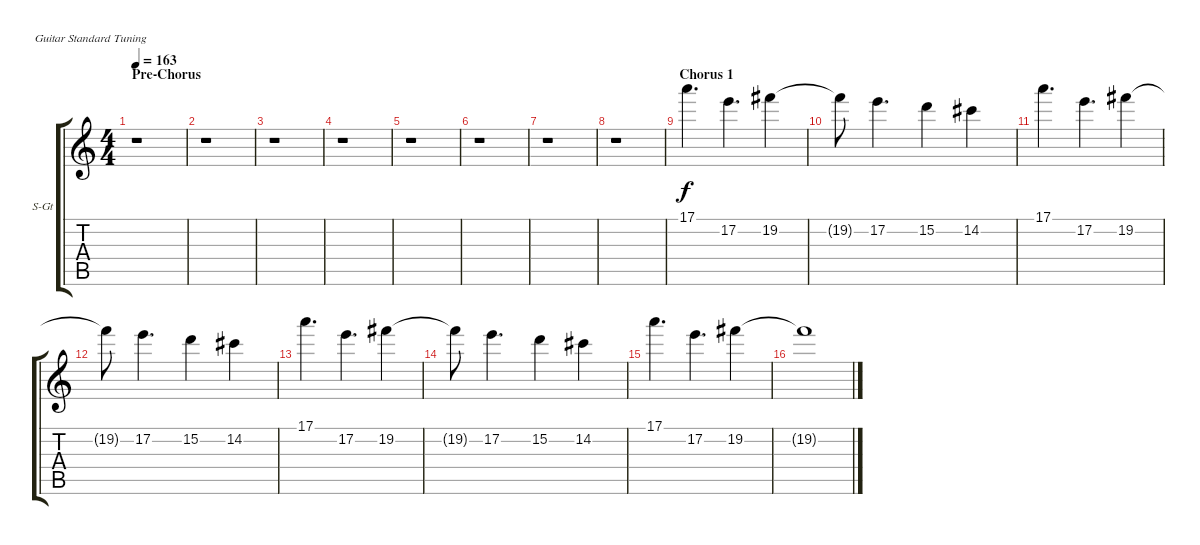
\bracketExtendMode groupsimilarinstruments
\firstSystemTrackNameOrientation horizontal
\otherSystemsTrackNameOrientation horizontal
\track ("Keyboards" "S-Gt") {instrument acousticguitarsteel}
\staff {score tabs}
\tuning (E4 B3 G3 D3 A2 E2)
\ts (4 4)
\section ("" "Pre-Chorus")
\tempo 163
\clef g2
\scale
0.333333
\ks c
r.1{dy f} |
\scale
0.333333 r.1 |
\scale
0.333333 r.1 |
\scale
0.333333 r.1 |
\scale
0.333333 r.1 |
\scale
0.333333 r.1 |
\scale
0.333333 r.1 |
\scale
0.333333 r.1 |
\section ("" "Chorus 1")
\scale
0.333333 17.1.4{d} 17.2.4{d} 19.2.4 |
\scale
0.333333 19.2{t}.8 17.2.4{d} 15.2.4 14.2.4 |
\scale
0.333333 17.1.4{d} 17.2.4{d} 19.2.4 |
\scale
0.333333 19.2{t}.8 17.2.4{d} 15.2.4 14.2.4 |
\scale
0.333333 17.1.4{d} 17.2.4{d} 19.2.4 |
\scale
0.333333 19.2{t}.8 17.2.4{d} 15.2.4 14.2.4 |
\scale
0.333333 17.1.4{d} 17.2.4{d} 19.2.4 |
\scale
0.333333 19.2{t}.1
